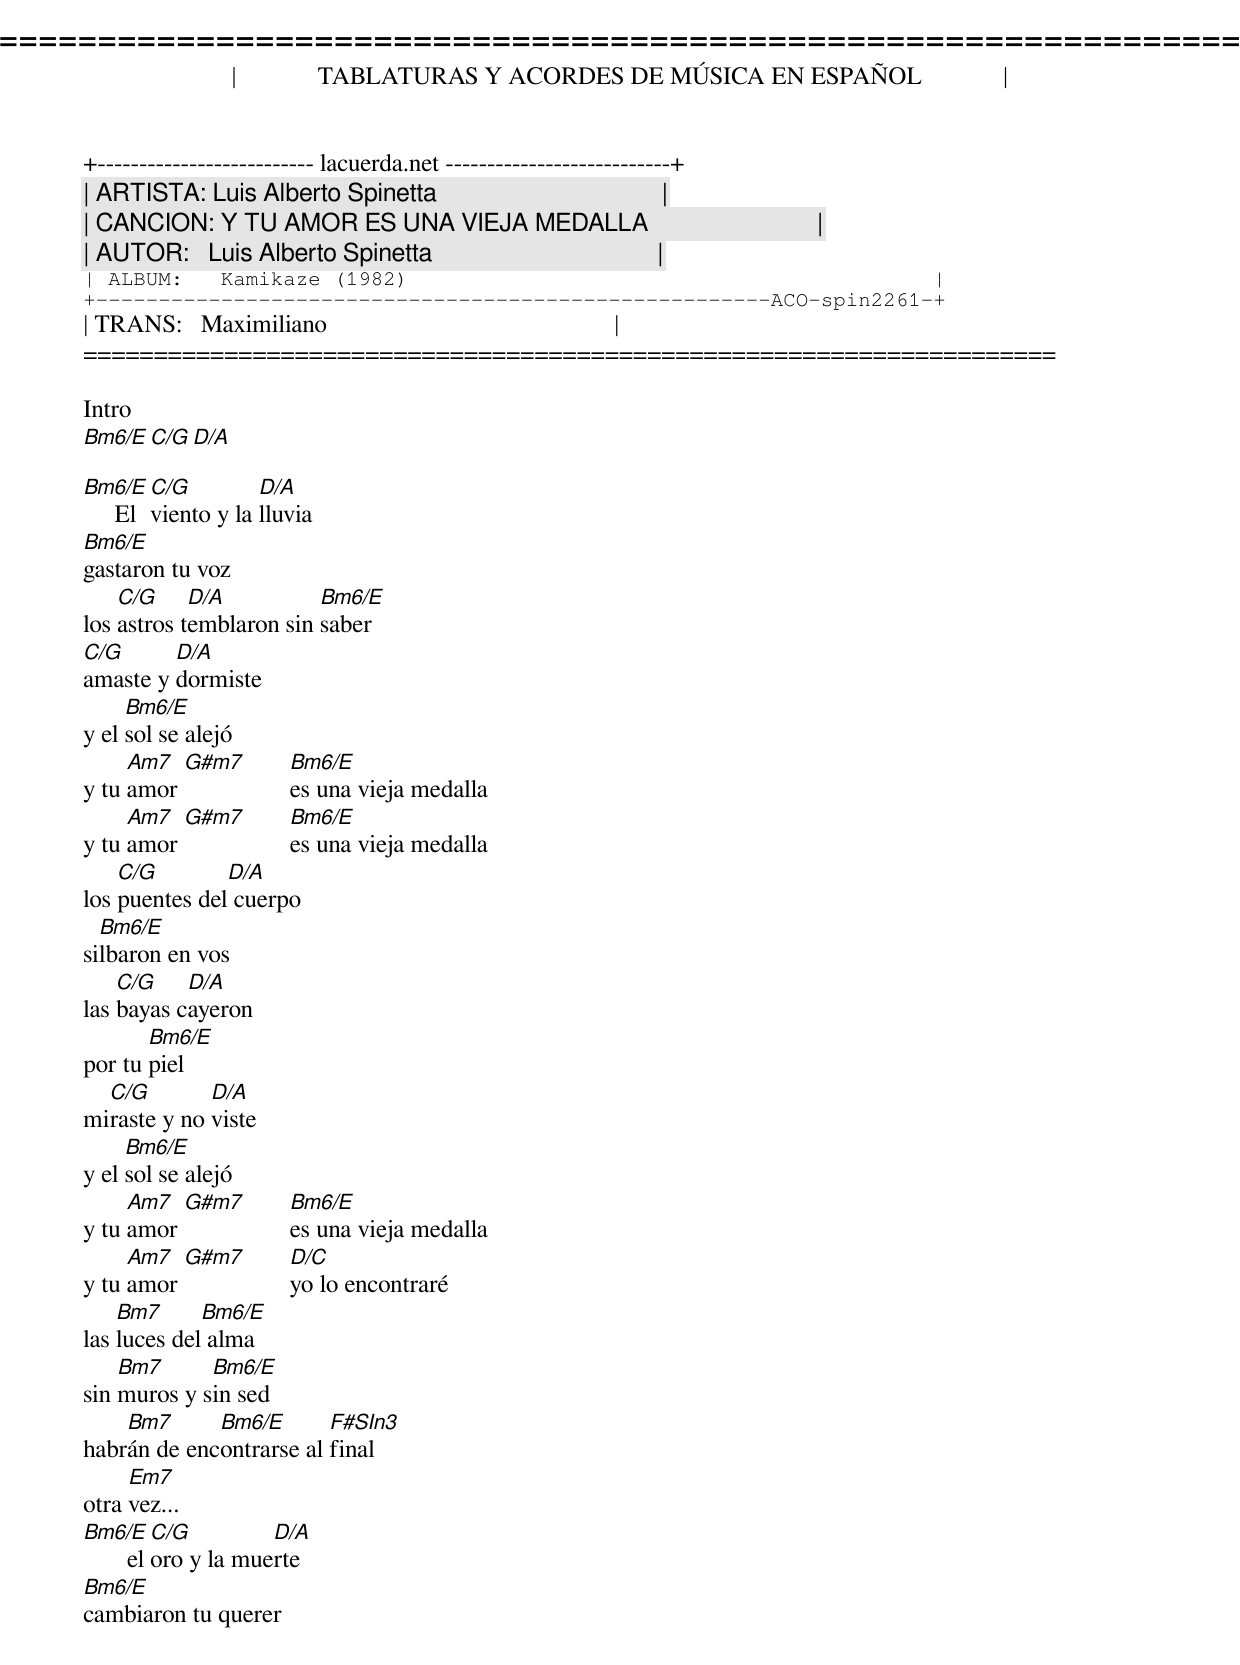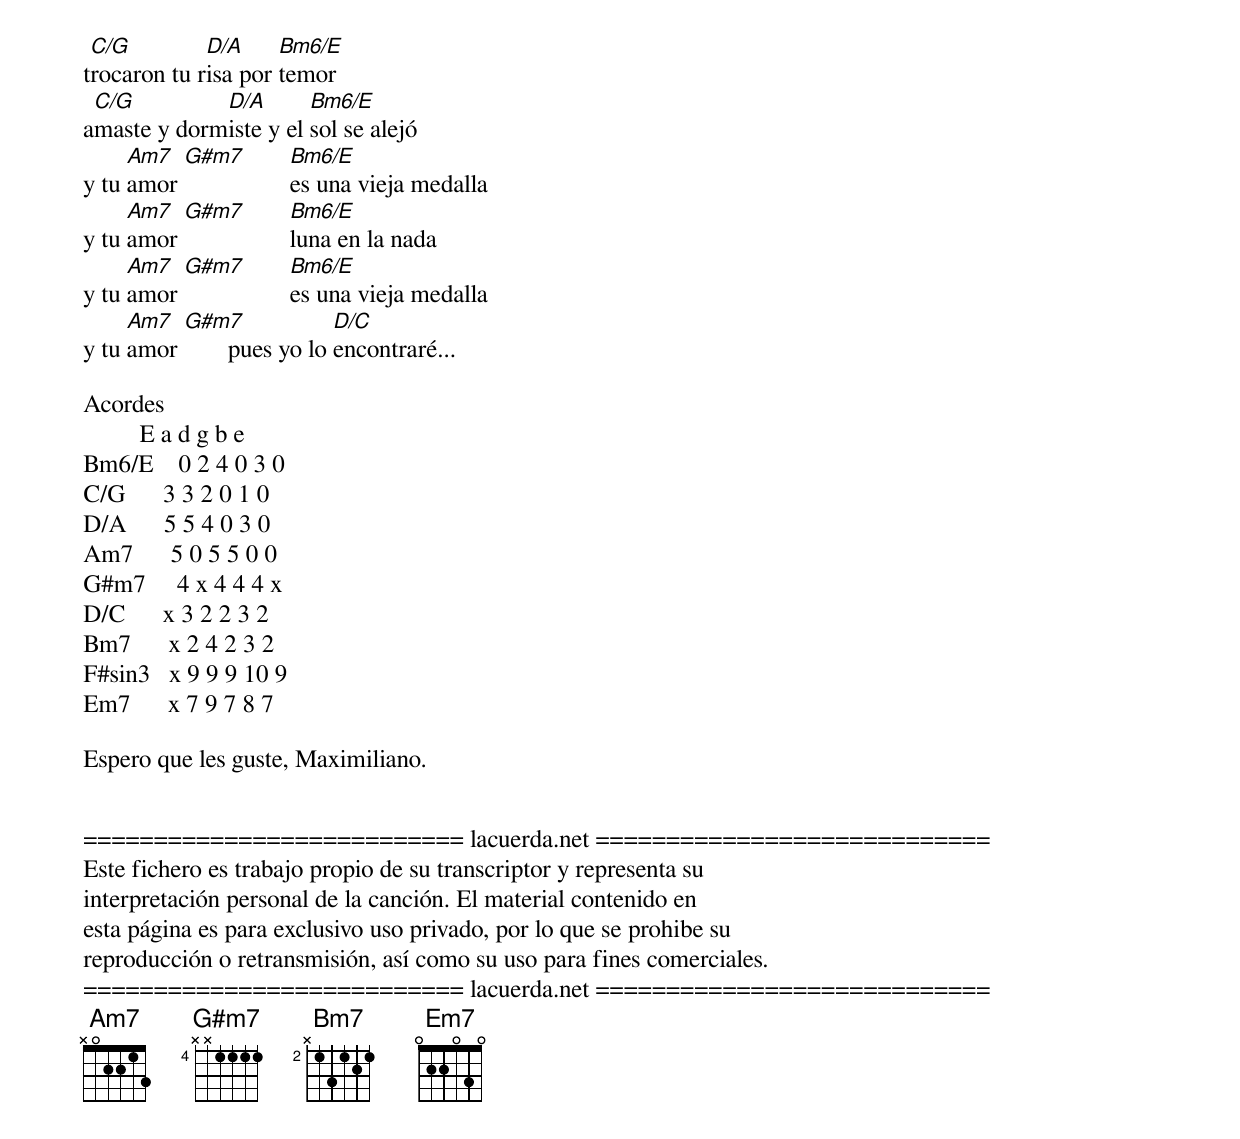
=====================================================================
|             TABLATURAS Y ACORDES DE MÚSICA EN ESPAÑOL             |
+-------------------------- lacuerda.net ---------------------------+
| ARTISTA: Luis Alberto Spinetta                                    |
| CANCION: Y TU AMOR ES UNA VIEJA MEDALLA                           |
| AUTOR:   Luis Alberto Spinetta                                    |
| ALBUM:   Kamikaze (1982)                                          |
+------------------------------------------------------ACO-spin2261-+
| TRANS:   Maximiliano                                              |
=====================================================================

Intro
Bm6/E  C/G D/A

Bm6/E   C/G         D/A
     El viento y la lluvia
Bm6/E
gastaron tu voz
    C/G     D/A          Bm6/E
los astros temblaron sin saber
C/G      D/A
amaste y dormiste
     Bm6/E
y el sol se alejó
     Am7  G#m7   Bm6/E
y tu amor        es una vieja medalla
     Am7  G#m7   Bm6/E
y tu amor        es una vieja medalla
    C/G        D/A
los puentes del cuerpo
  Bm6/E
silbaron en vos
    C/G    D/A
las bayas cayeron
       Bm6/E
por tu piel
  C/G        D/A
miraste y no viste
     Bm6/E
y el sol se alejó
     Am7  G#m7   Bm6/E
y tu amor        es una vieja medalla
     Am7  G#m7   D/C
y tu amor        yo lo encontraré
    Bm7      Bm6/E
las luces del alma
    Bm7      Bm6/E
sin muros y sin sed
    Bm7      Bm6/E       F#SIn3
habrán de encontrarse al final
     Em7
otra vez...
Bm6/E     C/G         D/A
       el oro y la muerte
Bm6/E
cambiaron tu querer
 C/G         D/A     Bm6/E
trocaron tu risa por temor
 C/G         D/A       Bm6/E
amaste y dormiste y el sol se alejó
     Am7  G#m7   Bm6/E
y tu amor        es una vieja medalla
     Am7  G#m7   Bm6/E
y tu amor        luna en la nada
     Am7  G#m7   Bm6/E
y tu amor        es una vieja medalla
     Am7  G#m7              D/C
y tu amor        pues yo lo encontraré...

Acordes
         E a d g b e
Bm6/E    0 2 4 0 3 0
C/G      3 3 2 0 1 0
D/A      5 5 4 0 3 0
Am7      5 0 5 5 0 0
G#m7     4 x 4 4 4 x
D/C      x 3 2 2 3 2
Bm7      x 2 4 2 3 2
F#sin3   x 9 9 9 10 9
Em7      x 7 9 7 8 7

Espero que les guste, Maximiliano.


=========================== lacuerda.net ============================
Este fichero es trabajo propio de su transcriptor y representa su
interpretación personal de la canción. El material contenido en
esta página es para exclusivo uso privado, por lo que se prohibe su
reproducción o retransmisión, así como su uso para fines comerciales.
=========================== lacuerda.net ============================
